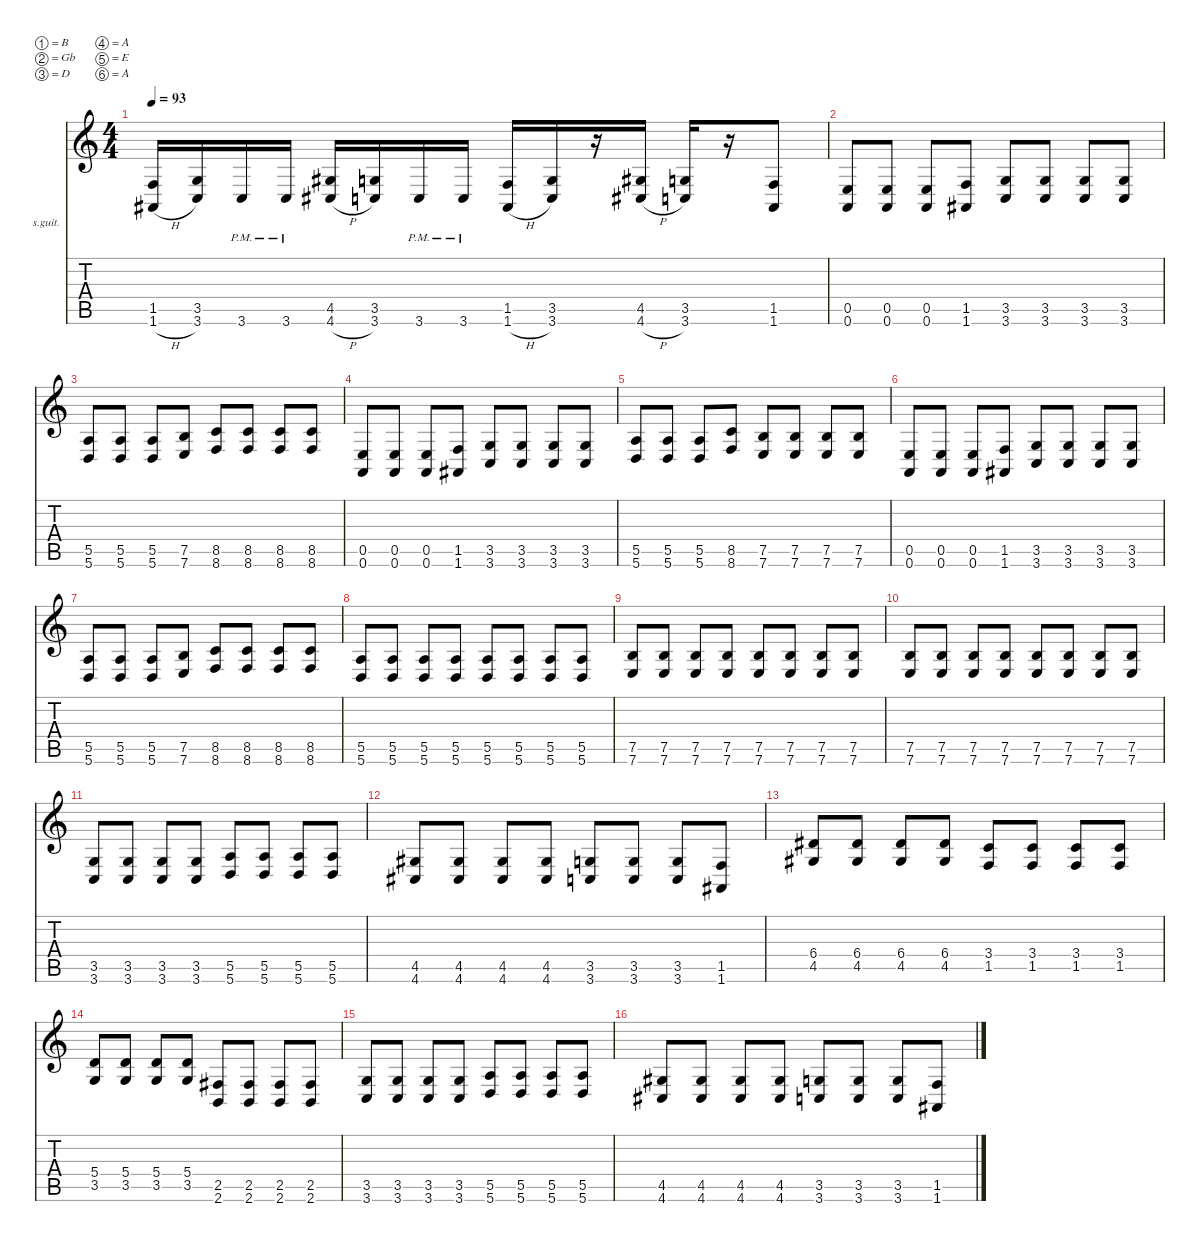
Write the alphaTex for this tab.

\defaultSystemsLayout 2
\hideDynamics
\bracketExtendMode nobrackets
\firstSystemTrackNameOrientation horizontal
\otherSystemsTrackNameOrientation horizontal
\track ("Lead Guitar" "s.guit.") {instrument acousticguitarsteel}
\staff {score tabs}
\tuning (B3 Gb3 D3 A2 E2 A1)
\ts (4 4)
\scale
1.03043
\tempo 93
\accidentals auto
\clef g2
\ottava regular
\simile none
\ks c
(1.5 1.6{h acc #}).16{dy f beam Up} (3.5 3.6).16{beam Up} 3.6{pm}.16{beam Up} 3.6{pm}.16{beam Up} (4.5{acc #} 4.6{h acc #}).16{beam Up} (3.5 3.6).16{beam Up} 3.6{pm}.16{beam Up} 3.6{pm}.16{beam Up} (1.5 1.6{h acc #}).16{beam Up} (3.5 3.6).16{beam Up} r.16{beam Up} (4.5{acc #} 4.6{h acc #}).16{beam Up} (3.5 3.6).16{beam Up} r.16{beam Up} (1.5 1.6{acc #}).8{beam Up} |
\scale
0.969568 (0.5 0.6).8{beam Up} (0.5 0.6).8{beam Up} (0.5 0.6).8{beam Up} (1.5 1.6{acc #}).8{beam Up} (3.5 3.6).8{beam Up} (3.5 3.6).8{beam Up} (3.5 3.6).8{beam Up} (3.5 3.6).8{beam Up} |
\scale
1.03043 (5.5 5.6).8{beam Up} (5.5 5.6).8{beam Up} (5.5 5.6).8{beam Up} (7.5 7.6).8{beam Up} (8.5 8.6).8{beam Up} (8.5 8.6).8{beam Up} (8.5 8.6).8{beam Up} (8.5 8.6).8{beam Up} |
\scale
0.969568 (0.5 0.6).8{beam Up} (0.5 0.6).8{beam Up} (0.5 0.6).8{beam Up} (1.5 1.6{acc #}).8{beam Up} (3.5 3.6).8{beam Up} (3.5 3.6).8{beam Up} (3.5 3.6).8{beam Up} (3.5 3.6).8{beam Up} |
\scale
1.03043 (5.5 5.6).8{beam Up} (5.5 5.6).8{beam Up} (5.5 5.6).8{beam Up} (8.5 8.6).8{beam Up} (7.5 7.6).8{beam Up} (7.5 7.6).8{beam Up} (7.5 7.6).8{beam Up} (7.5 7.6).8{beam Up} |
\scale
0.969568 (0.5 0.6).8{beam Up} (0.5 0.6).8{beam Up} (0.5 0.6).8{beam Up} (1.5 1.6{acc #}).8{beam Up} (3.5 3.6).8{beam Up} (3.5 3.6).8{beam Up} (3.5 3.6).8{beam Up} (3.5 3.6).8{beam Up} |
\scale
1.03043 (5.5 5.6).8{beam Up} (5.5 5.6).8{beam Up} (5.5 5.6).8{beam Up} (7.5 7.6).8{beam Up} (8.5 8.6).8{beam Up} (8.5 8.6).8{beam Up} (8.5 8.6).8{beam Up} (8.5 8.6).8{beam Up} |
\scale
0.969568 (5.5 5.6).8{beam Up} (5.5 5.6).8{beam Up} (5.5 5.6).8{beam Up} (5.5 5.6).8{beam Up} (5.5 5.6).8{beam Up} (5.5 5.6).8{beam Up} (5.5 5.6).8{beam Up} (5.5 5.6).8{beam Up} |
\scale
1.03043 (7.5 7.6).8{beam Up} (7.5 7.6).8{beam Up} (7.5 7.6).8{beam Up} (7.5 7.6).8{beam Up} (7.5 7.6).8{beam Up} (7.5 7.6).8{beam Up} (7.5 7.6).8{beam Up} (7.5 7.6).8{beam Up} |
\scale
1.03043 (7.5 7.6).8{beam Up} (7.5 7.6).8{beam Up} (7.5 7.6).8{beam Up} (7.5 7.6).8{beam Up} (7.5 7.6).8{beam Up} (7.5 7.6).8{beam Up} (7.5 7.6).8{beam Up} (7.5 7.6).8{beam Up} |
\scale
1.04096 (3.5 3.6).8{beam Up} (3.5 3.6).8{beam Up} (3.5 3.6).8{beam Up} (3.5 3.6).8{beam Up} (5.5 5.6).8{beam Up} (5.5 5.6).8{beam Up} (5.5 5.6).8{beam Up} (5.5 5.6).8{beam Up} |
\scale
0.959042 (4.5{acc #} 4.6{acc #}).8{beam Up} (4.5{acc #} 4.6{acc #}).8{beam Up} (4.5{acc #} 4.6{acc #}).8{beam Up} (4.5{acc #} 4.6{acc #}).8{beam Up} (3.5 3.6).8{beam Up} (3.5 3.6).8{beam Up} (3.5 3.6).8{beam Up} (1.5 1.6{acc #}).8{beam Up} |
\scale
1.02122 (6.4{acc #} 4.5{acc #}).8{beam Up} (6.4{acc #} 4.5{acc #}).8{beam Up} (6.4{acc #} 4.5{acc #}).8{beam Up} (6.4{acc #} 4.5{acc #}).8{beam Up} (3.4 1.5).8{beam Up} (3.4 1.5).8{beam Up} (3.4 1.5).8{beam Up} (3.4 1.5).8{beam Up} |
\scale
0.978779 (5.4 3.5).8{beam Up} (5.4 3.5).8{beam Up} (5.4 3.5).8{beam Up} (5.4 3.5).8{beam Up} (2.5{acc #} 2.6).8{beam Up} (2.5{acc #} 2.6).8{beam Up} (2.5{acc #} 2.6).8{beam Up} (2.5{acc #} 2.6).8{beam Up} |
\scale
1.04096 (3.5 3.6).8{beam Up} (3.5 3.6).8{beam Up} (3.5 3.6).8{beam Up} (3.5 3.6).8{beam Up} (5.5 5.6).8{beam Up} (5.5 5.6).8{beam Up} (5.5 5.6).8{beam Up} (5.5 5.6).8{beam Up} |
\scale
0.959042 (4.5{acc #} 4.6{acc #}).8{beam Up} (4.5{acc #} 4.6{acc #}).8{beam Up} (4.5{acc #} 4.6{acc #}).8{beam Up} (4.5{acc #} 4.6{acc #}).8{beam Up} (3.5 3.6).8{beam Up} (3.5 3.6).8{beam Up} (3.5 3.6).8{beam Up} (1.5 1.6{acc #}).8{beam Up}
